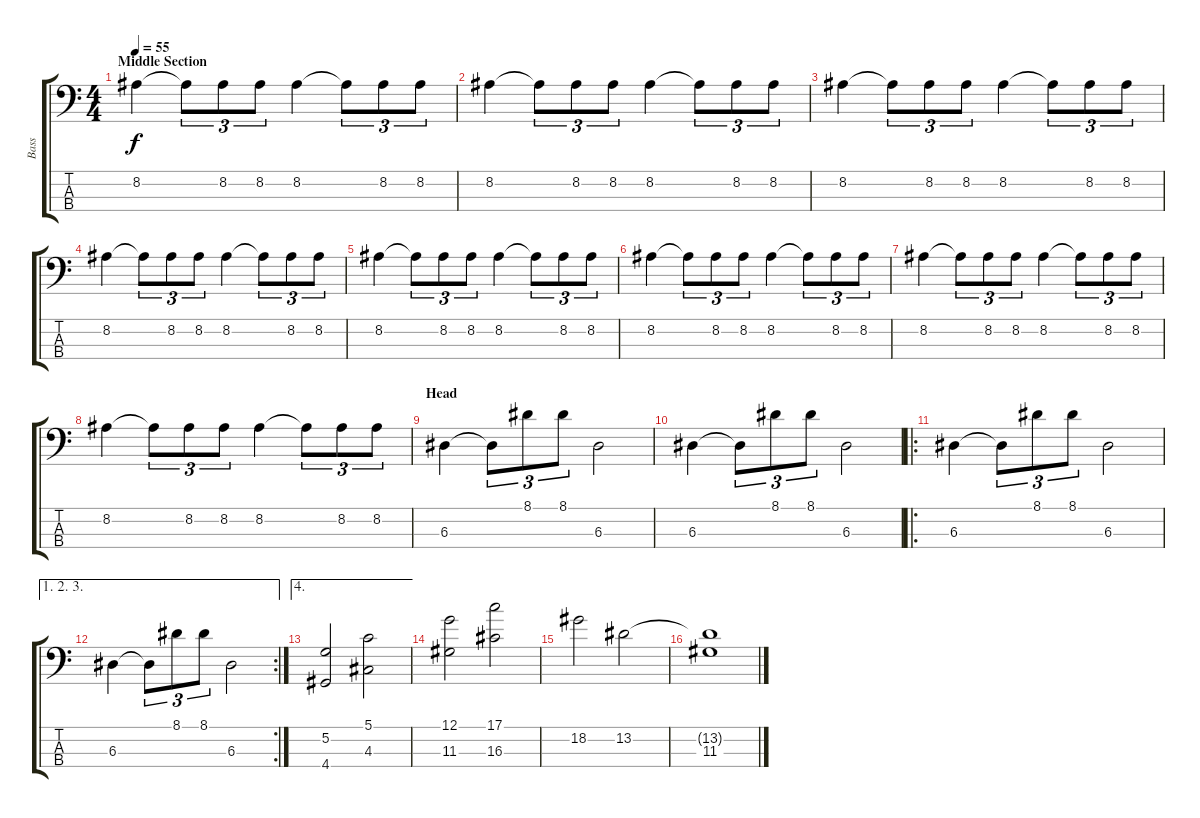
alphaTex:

\track ("Bass" "Bass") {instrument electricbassfinger}
\staff {score tabs}
\tuning (G2 D2 A1 E1) {hide}
\ts (4 4)
\section ("" "Middle Section")
\tempo 55
\clef f4
\ks c
8.2.4{dy f} 8.2{t}.8{tu (3 2)} 8.2.8{tu (3 2)} 8.2.8{tu (3 2)} 8.2.4 8.2{t}.8{tu (3 2)} 8.2.8{tu (3 2)} 8.2.8{tu (3 2)} |
8.2.4 8.2{t}.8{tu (3 2)} 8.2.8{tu (3 2)} 8.2.8{tu (3 2)} 8.2.4 8.2{t}.8{tu (3 2)} 8.2.8{tu (3 2)} 8.2.8{tu (3 2)} |
8.2.4 8.2{t}.8{tu (3 2)} 8.2.8{tu (3 2)} 8.2.8{tu (3 2)} 8.2.4 8.2{t}.8{tu (3 2)} 8.2.8{tu (3 2)} 8.2.8{tu (3 2)} |
8.2.4 8.2{t}.8{tu (3 2)} 8.2.8{tu (3 2)} 8.2.8{tu (3 2)} 8.2.4 8.2{t}.8{tu (3 2)} 8.2.8{tu (3 2)} 8.2.8{tu (3 2)} |
8.2.4 8.2{t}.8{tu (3 2)} 8.2.8{tu (3 2)} 8.2.8{tu (3 2)} 8.2.4 8.2{t}.8{tu (3 2)} 8.2.8{tu (3 2)} 8.2.8{tu (3 2)} |
8.2.4 8.2{t}.8{tu (3 2)} 8.2.8{tu (3 2)} 8.2.8{tu (3 2)} 8.2.4 8.2{t}.8{tu (3 2)} 8.2.8{tu (3 2)} 8.2.8{tu (3 2)} |
8.2.4 8.2{t}.8{tu (3 2)} 8.2.8{tu (3 2)} 8.2.8{tu (3 2)} 8.2.4 8.2{t}.8{tu (3 2)} 8.2.8{tu (3 2)} 8.2.8{tu (3 2)} |
8.2.4 8.2{t}.8{tu (3 2)} 8.2.8{tu (3 2)} 8.2.8{tu (3 2)} 8.2.4 8.2{t}.8{tu (3 2)} 8.2.8{tu (3 2)} 8.2.8{tu (3 2)} |
\section ("" "Head")
6.3.4 6.3{t}.8{tu (3 2)} 8.1.8{tu (3 2)} 8.1.8{tu (3 2)} 6.3.2 |
6.3.4 6.3{t}.8{tu (3 2)} 8.1.8{tu (3 2)} 8.1.8{tu (3 2)} 6.3.2 |
\ro
6.3.4 6.3{t}.8{tu (3 2)} 8.1.8{tu (3 2)} 8.1.8{tu (3 2)} 6.3.2 |
\ae (1 2 3)
\rc 2
6.3.4 6.3{t}.8{tu (3 2)} 8.1.8{tu (3 2)} 8.1.8{tu (3 2)} 6.3.2 |
\ae 4
(5.2 4.4).2 (5.1 4.3).2 |
(12.1 11.3).2 (17.1 16.3).2 |
18.2.2 13.2.2 |
(13.2{t} 11.3).1
